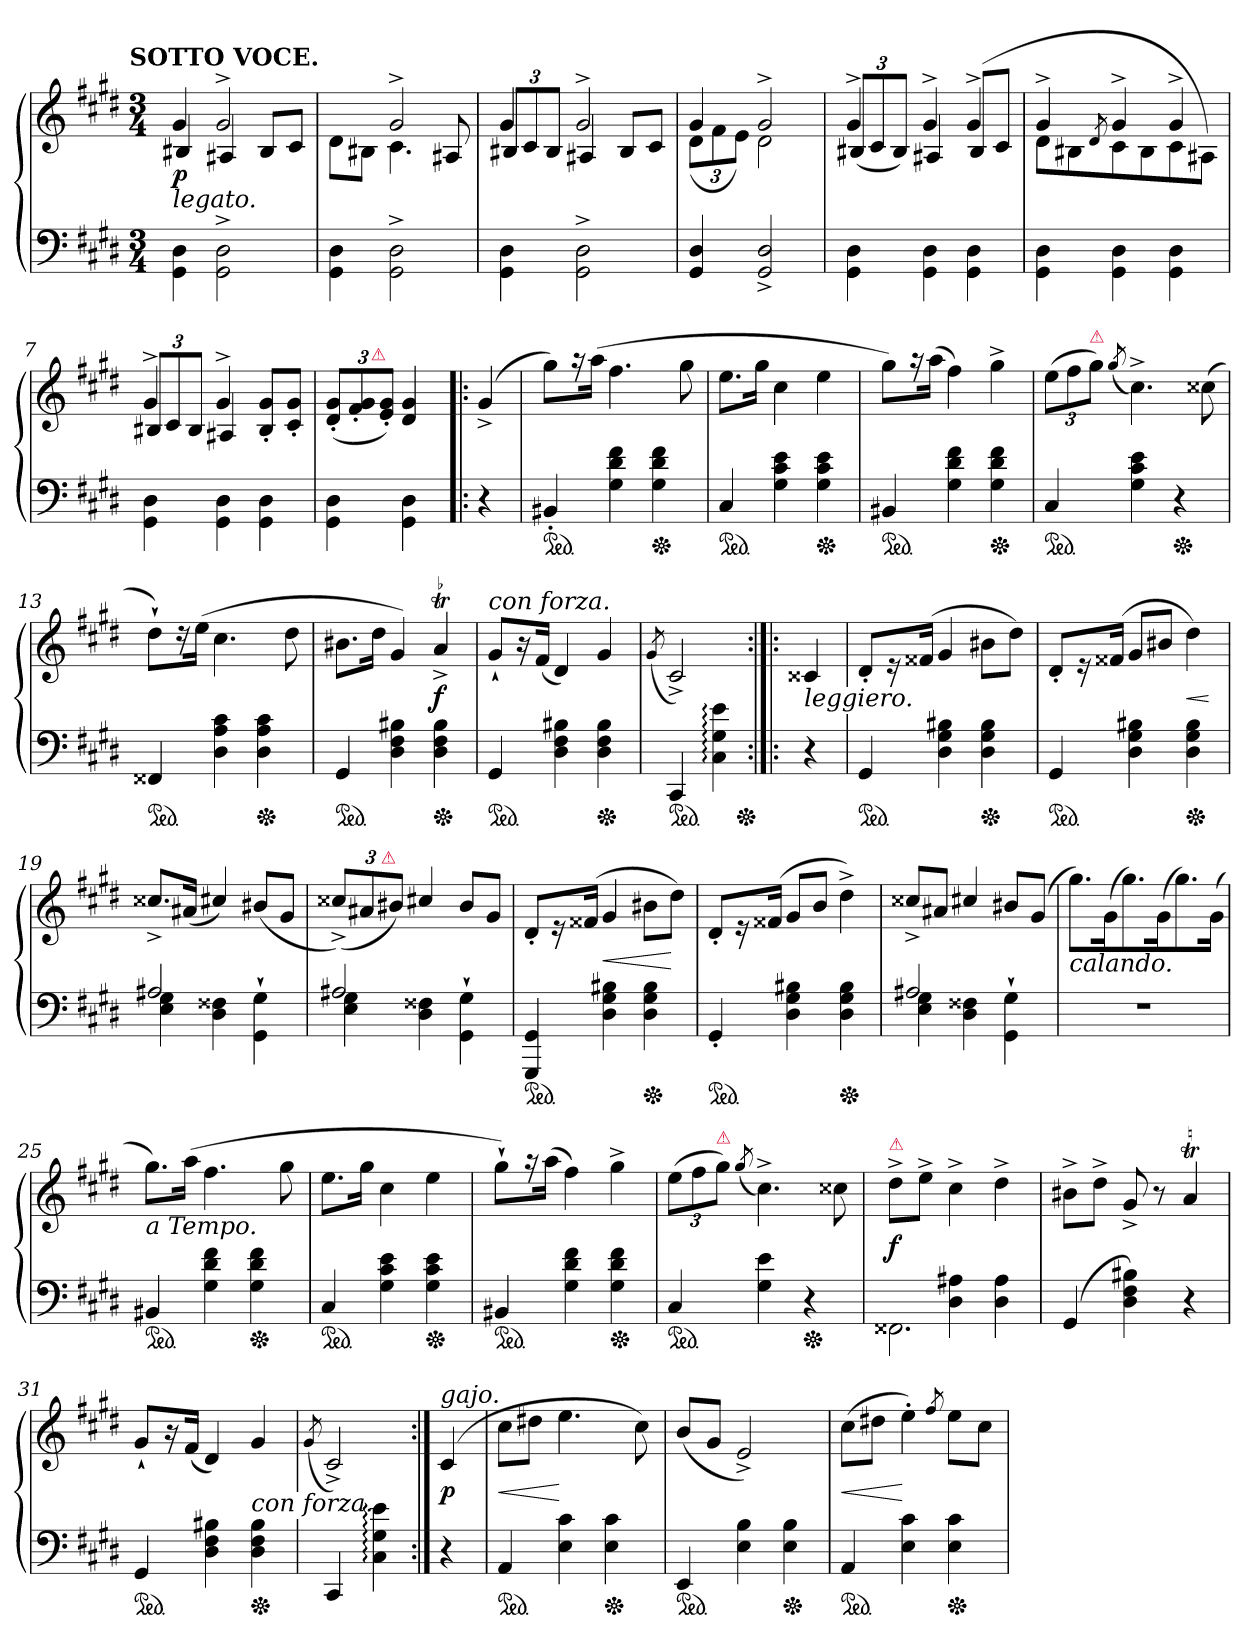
**kern	**kern	**dynam
*part1	*part1	*part1
*staff2	*staff1	*staff1/2
*clefF4	*clefG2	*
*k[f#c#g#d#]	*k[f#c#g#d#]	*
!!LO:TX:omd:t=SOTTO VOCE.
*M3/4	*M3/4	*
=1	=1	=1
*	*^	*
!LO:TX:a:i:t=legato.	!	!	!
4GG#\ 4D#\	4g#	4B#X/	p
2GG#^<\ 2D#^<\	2g#^	4A#X/	.
.	.	8B#/L	.
.	.	8c#/J	.
=2	=2	=2	=2
4GG#\ 4D#\	4ryy	8d#\L	.
.	.	8B#XJ	.
2GG#^<\ 2D#^<\	2g#^	4.c#	.
.	.	8A#X/	.
=3	=3	=3	=3
4GG#\ 4D#\	4g#	12B#XL	.
.	.	12c#/	.
.	.	12B#/J	.
2GG#^<\ 2D#^<\	2g#^	4A#X/	.
.	.	8B#/L	.
.	.	8c#/J	.
=4	=4	=4	=4
4GG#/ 4D#/	4g#	(<12d#L	.
.	.	12f#	.
.	.	12eJ)	.
2GG#^</ 2D#^</	2g#^	2d#	.
=5	=5	=5	=5
4GG#\ 4D#\	4g#^	(>12B#XL	.
.	.	12c#/	.
.	.	12B#/J)	.
4GG#\ 4D#\	4g#^	4A#X/	.
4GG#\ 4D#\	4g#^	(<8B#/L	.
.	.	8c#/J	.
=6	=6	=6	=6
4GG#\ 4D#\	4g#^	8d#L	.
.	.	8B#X	.
.	8qd#/	.	.
4GG#\ 4D#\	4g#^	8c#	.
.	.	8B#	.
4GG#\ 4D#\	4g#^	8c#	.
.	.	8A#XJ)	.
=7	=7	=7	=7
4GG#\ 4D#\	4g#^	12B#XL	.
.	.	12c#/	.
.	.	12B#/J	.
4GG#\ 4D#\	4g#^	4A#X/	.
4GG#\ 4D#\	8B#' 8g#'L	4ryy	.
.	8c#' 8g#'J	.	.
*	*v	*v	*
=8	=8	=8
4GG#\ 4D#\	(<12d#' 12g#'L	.
.	12f#' 12g#'	.
!	!LO:TX:a:color=crimson:t=⚠	!
.	12e' 12g#'J)	.
4GG#\ 4D#\	4d# 4g#	.
=!|:	=!|:	=!|:
4r	(>4g#^>	.
=9	=9	=9
*ped	*	*
4BB#X'	8gg#L)	.
.	16r	.
.	(>16aaJk	.
4G# 4d# 4f#	4.ff#	.
*Xped	*	*
4G# 4d# 4f#	.	.
.	8gg#	.
=10	=10	=10
*ped	*	*
4C#	8.eeL	.
.	16gg#Jk	.
4G# 4c# 4e	4cc#	.
*Xped	*	*
4G# 4c# 4e	4ee	.
=11	=11	=11
*ped	*	*
4BB#X	8gg#L)	.
.	16r	.
.	(>16aaJk	.
4G# 4d# 4f#	4ff#)	.
*Xped	*	*
4G# 4d# 4f#	4gg#^	.
=12	=12	=12
*ped	*	*
4C#	(>12eeL	.
.	12ff#	.
!	!LO:TX:a:color=crimson:t=⚠	!
.	12gg#J)	.
.	(<8qgg#/	.
4G# 4c# 4e	4.cc#^)	.
*Xped	*	*
4r	.	.
.	(>8cc##X	.
=13	=13	=13
*ped	*	*
4FF##X	8dd#`L)	.
.	16r	.
.	(>16eeJk	.
4D# 4A 4c#	4.cc#	.
*Xped	*	*
4D# 4A 4c#	.	.
.	8dd#	.
=14	=14	=14
*ped	*	*
4GG#	8.b#XL	.
.	16dd#Jk	.
4D# 4F# 4B#X	4g#)	.
!	!LO:TR:acc=-	!
*Xped	*	*
4D# 4F# 4B#	4at^>	f
=15	=15	=15
!	!LO:TX:a:i:t=con forza.	!
*ped	*	*
4GG#	8g#`L	.
.	16r	.
.	(<16f#Jk	.
4D# 4F# 4B#X	4d#)	.
*Xped	*	*
4D# 4F# 4B#	4g#	.
=16	=16	=16
.	(<8qg#/	.
*ped	*	*
4CC#	2c#^>)	.
4C#: 4G#: 4e:	.	.
*Xped	*	*
=:|!|:	=:|!|:	=:|!|:
!	!LO:TX:b:i:t=leggiero.	!
4r	4c##X	.
=17	=17	=17
*ped	*	*
4GG#	8d#'L	.
.	16r	.
.	(>16f##XJk	.
4D# 4G# 4B#X	4g#	.
*Xped	*	*
4D# 4G# 4B#	8b#XL	.
.	8dd#J)	.
=18	=18	=18
*ped	*	*
4GG#	8d#'L	.
.	16r	.
.	(>16f##XJk	.
4D# 4G# 4B#X	8g#L	.
.	8b#XJ	.
*Xped	*	*
4D# 4G# 4B#	4dd#)	<
.	.	[
=19	=19	=19
*^	*	*
2A#X	4E 4G#	8.cc##X^>/L	.
.	.	(<16a#XJk	.
.	4D# 4F##X	4cc#X/)	.
4ryy	4GG#`\ 4G#`\	(<8b#XL	.
.	.	8g#J	.
=20	=20	=20	=20
2A#X	4E 4G#	(<12cc##X^>/L)	.
.	.	12a#X	.
!	!	!LO:TX:a:color=crimson:t=⚠	!
.	.	12b#XJ)	.
.	4D# 4F##X	4cc#X/	.
4ryy	4GG#`\ 4G#`\	8b#L	.
.	.	8g#J	.
*v	*v	*	*
=21	=21	=21
!LO:TX:b:color=crimson:t=⚠	!	!
*ped	*	*
4GGG# 4GG#	8d#'L	.
.	16r	.
.	(>16f##XJk	.
4D# 4G# 4B#X	4g#	<
*Xped	*	*
4D# 4G# 4B#	8b#XL	.
.	8dd#J)	[
=22	=22	=22
*ped	*	*
4GG#'	8d#'L	.
.	16r	.
.	(>16f##XJk	.
4D# 4G# 4B#X	8g#L	.
.	8bJ	.
*Xped	*	*
4D# 4G# 4B#	4dd#^)	.
=23	=23	=23
*^	*	*
2A#X	4E 4G#	8cc##X^/L	.
.	.	8a#XJ	.
.	4D# 4F##X	4cc#X/	.
4ryy	4GG#`\ 4G#`\	8b#XL	.
.	.	(>8g#J	.
*v	*v	*	*
=24	=24	=24
!	!LO:TX:b:i:t=calando.	!
2.r	8.gg#L)	.
.	(>16g#K	.
.	8.gg#)	.
.	(>16g#K	.
.	8.gg#)	.
.	(>16g#Jk	.
=25	=25	=25
!	!LO:TX:b:i:t=a Tempo.	!
*ped	*	*
4BB#X	8.gg#L)	.
.	(>16aaJk	.
4G# 4d# 4f#	4.ff#	.
*Xped	*	*
4G# 4d# 4f#	.	.
.	8gg#	.
=26	=26	=26
*ped	*	*
4C#	8.eeL	.
.	16gg#Jk	.
4G# 4c# 4e	4cc#	.
*Xped	*	*
4G# 4c# 4e	4ee	.
=27	=27	=27
*ped	*	*
4BB#X	8gg#`L)	.
.	16r	.
.	(>16aaJk	.
4G# 4d# 4f#	4ff#)	.
*Xped	*	*
4G# 4d# 4f#	4gg#^	.
=28	=28	=28
*ped	*	*
4C#	(>12eeL	.
.	12ff#	.
!	!LO:TX:a:color=crimson:t=⚠	!
.	12gg#J)	.
.	(<8qgg#/	.
4G# 4e	4.cc#^)	.
*Xped	*	*
4r	.	.
.	8cc##X	.
=29	=29	=29
*^	*	*
!	!	!LO:TX:a:color=crimson:t=⚠	!
4ryy	2.FF##X	8dd#^L	f
.	.	8ee^J	.
4D#\ 4A#X\	.	4cc#^	.
4D#\ 4A#\	.	4dd#^	.
*v	*v	*	*
=30	=30	=30
(>4GG#	8b#X^L	.
.	8dd#^J	.
4D# 4F# 4B#X)	8g#^	.
.	8r	.
4r	4aT	.
=31	=31	=31
*ped	*	*
4GG#	8g#`L	.
.	16r	.
.	(<16f#Jk	.
4D# 4F# 4B#X	4d#)	.
!	!LO:TX:b:i:t=con forza.	!
*Xped	*	*
4D# 4F# 4B#	4g#	.
=32	=32	=32
.	(<8qg#/	.
4CC#	2c#^>)	.
4C#: 4G#: 4e:	.	.
=:|!	=:|!	=:|!
!	!LO:TX:a:i:t=gajo.	!
4r	(>4c#	p
=33	=33	=33
*ped	*	*
4AA	8cc#L	<
.	8dd#XJ	.
4E 4c#	4.ee	[
*Xped	*	*
4E 4c#	.	.
.	8cc#)	.
=34	=34	=34
*ped	*	*
4EE	(<8bL	.
.	8g#J	.
4E 4B	2e^>)	.
*Xped	*	*
4E 4B	.	.
=35	=35	=35
*ped	*	*
4AA	(>8cc#L	<
.	8dd#XJ	.
4E 4c#	4ee')	[
.	8qff#/	.
*Xped	*	*
4E 4c#	8eeL	.
.	8cc#J	.
=	=	=
*-	*-	*-
